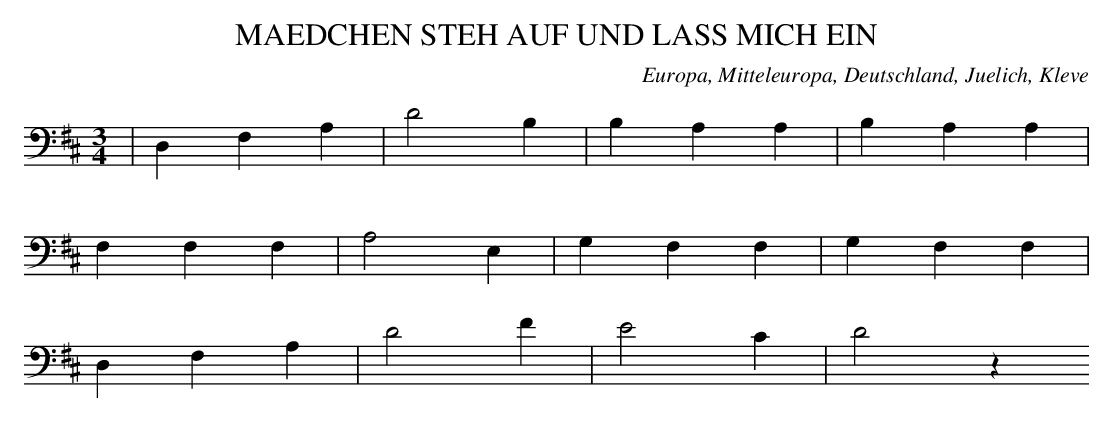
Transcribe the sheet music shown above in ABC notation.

X:1
T: MAEDCHEN STEH AUF UND LASS MICH EIN
O: Europa, Mitteleuropa, Deutschland, Juelich, Kleve
M: 3/4
L: 1/4
K: D
 | D,F,A, | D2B, | B,A,A, | B,A,A, |
F,F,F, | A,2E, | G,F,F, | G,F,F, |
D,F,A, | D2F | E2C | D2z
